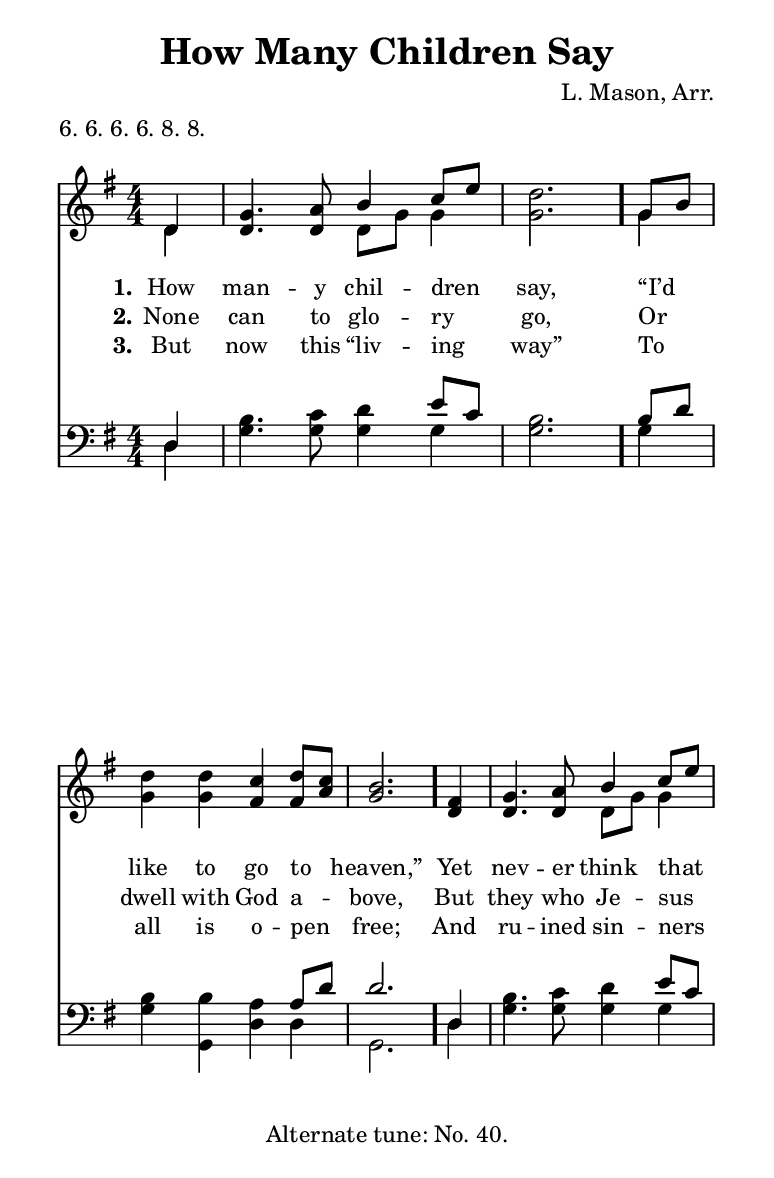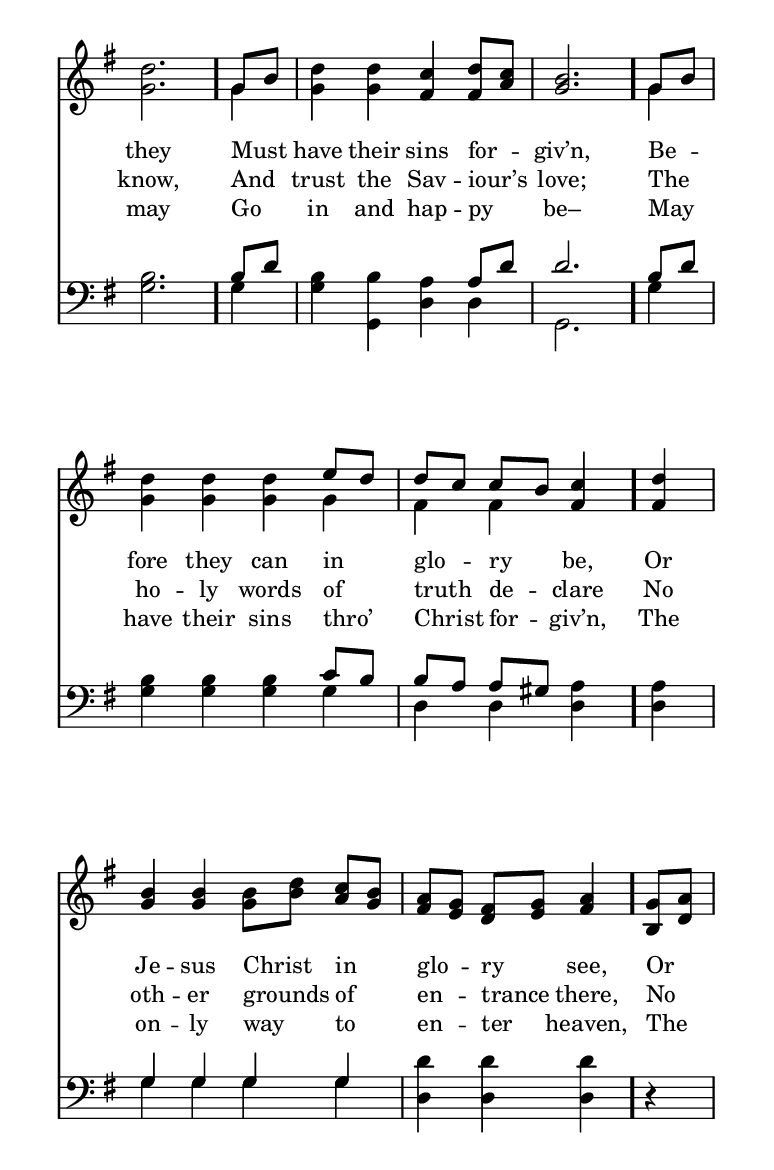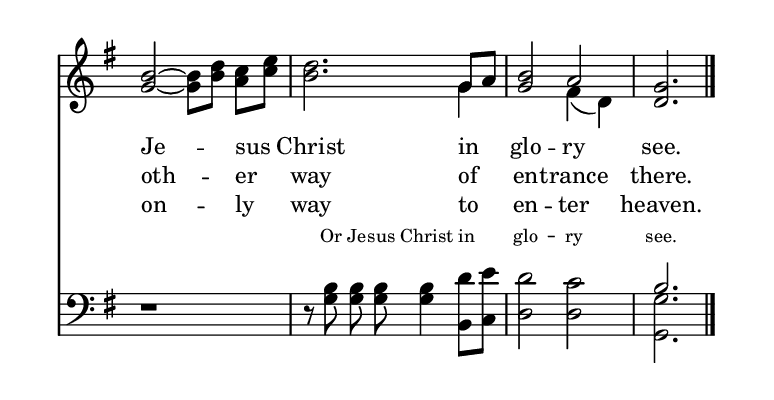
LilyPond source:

\include "common/global.ily"
\paper {
  \include "common/paper.ily"
  system-count = #(cond (is-eogsized 4) (#t #f))
  oddFooterMarkup = \markup { \fill-line { \on-the-fly \first-page "Alternate tune: No. 40." } }
}

\header{
  %children
  hymnnumber = "307"
  title = "How Many Children Say"
  tunename = "Lischer"
  meter = "6. 6. 6. 6. 8. 8."
  poet = ""
  composer = "L. Mason, Arr."
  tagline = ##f
}

global = {
  \include "common/overrides.ily"
  \override Staff.TimeSignature.style = #'numbered
  \time 4/4
  \override Score.MetronomeMark.transparent = ##t % hide all fermata changes too
  \tempo 4=100
  \key g \major
  \partial 4
  \autoBeamOff
}

notesSoprano = {
\global
\relative c' {

  d4 | g4. a8 b4 c8[ e] | d2.
  g,8[ b] | d4 d c d8[ c] | b2. \eogbreak
  fis4 | g4. a8 b4 c8[ e] | d2.
  g,8[ b] | d4 d c d8[ c] | b2. \eogbreak

  g8[ b] | d4 d d e8[ d] | d[ c] c[ b] c4
  d4 | b b b8[ d] c[ b] | a[ g] fis[ g] a4
  g8[ a] | b2 ~ b8[ d] c[ e] | d2. g,8[ a] | b2 a | g2.

  \bar "|."

}
}

notesAlto = {
\global
\relative e' {

  d4 | d4. d8 d[ g] g4 | g2.
  g4 | g g fis fis8[ a] | g2.
  d4 | d4. d8 d[ g] g4 | g2.
  g4 | g g fis fis8[ a] | g2.

  g4 | g g g g | fis fis fis
  fis4 | g g g8[ b] a[ g] | fis[ e] d[ e] fis4
  b,8[ d] | g2 ~ g8[ b] a[ c] | b2. g4 | g2 fis4( d) | d2.

}
}

notesTenor = {
\global
\relative a, {

  d4 | b'4. c8 d4 e8[ c] | b2.
  b8[ d] | b4 b a a8[ d] | d2.
  d,4 | b'4. c8 d4 e8[ c] | b2.
  b8[ d] | b4 b a a8[ d] | d2.

  b8[ d] | b4 b b c8[ b] | b[ a] a[ gis] a4
  a4 | g g g g | d' d d
  r4 | r1 | r8 b8 b b b4 d8[ e] | d2 c | b2.

}
}

notesBass = {
\global
\relative f {

  d4 | g4. g8 g4 g | g2.
  g4 | g g, d' d | g,2.
  d'4 | g4. g8 g4 g | g2.
  g4 | g g, d' d | g,2.

  g'4 | g g g g | d d d
  d4 | g g g g | d d d
  r4 | r1 | r8 g g g g4 b,8[ c] | d2 d | <g g,>2.

}
}

wordsA = \lyricmode {
\set stanza = "1."

How man -- y chil -- dren say, \bar "."
“I’d like to go to heaven,” \bar "."
Yet nev -- er think that they \bar "."
Must have their sins for -- giv’n, \bar "."
Be -- fore they can in glo -- ry be, \bar "."
%{HIDE>%} Or Je -- sus Christ in glo -- ry see, %{<HIDE%} \bar "."
Or Je -- sus Christ in glo -- ry see. \bar "."

}

wordsB = \lyricmode {
\set stanza = "2."

None can to glo -- ry go,
Or dwell with God a -- bove,
But they who Je -- sus know,
And trust the Sav -- iour’s love;
The ho -- ly words of truth de -- clare
%{HIDE>%} No oth -- er grounds of en -- trance there, %{<HIDE%}
No oth -- er way of en -- trance there.

}

wordsC = \lyricmode {
\set stanza = "3."

But now this “liv -- ing way”
To all is o -- pen free;
And ru -- ined sin -- ners may
Go in and hap -- py be–
May have their sins thro’ Christ for -- giv’n,
%{HIDE>%} The on -- ly way to en -- ter heaven, %{<HIDE%}
The on -- ly way to en -- ter heaven.

}

underWords = \lyricmode {
\override LyricText.font-size = #-2

\repeat unfold 40 \skip 4
Or Je -- sus Christ in glo -- ry see.

}

\score {
  \context ChoirStaff <<
    \context Staff = upper <<
      \set Staff.autoBeaming = ##f
      \set ChoirStaff.systemStartDelimiter = #'SystemStartBar
      \set ChoirStaff.printPartCombineTexts = ##f
      \partcombine #'(2 . 9) \notesSoprano \notesAlto
      \context NullVoice = sopranos { \voiceOne << \notesSoprano >> }
      \context NullVoice = altos { \voiceTwo << \notesAlto >> }
      \context Lyrics = one   \lyricsto sopranos \wordsA
      \context Lyrics = two   \lyricsto sopranos \wordsB
      \context Lyrics = three \lyricsto sopranos \wordsC
    >>
    \context Staff = men <<
      \set Staff.autoBeaming = ##f
      \clef bass
      \set ChoirStaff.printPartCombineTexts = ##f
      \partcombine #'(2 . 9) \notesTenor \notesBass
      \context NullVoice = tenors { \voiceOne << \notesTenor >> }
      \context NullVoice = basses { \voiceTwo << \notesBass >> }
      \context Lyrics = four \with { alignAboveContext = men } \lyricsto tenors \underWords
    >>
  >>
  \layout {
    \include "common/layout.ily"
  }
  \midi{
    \include "common/midi.ily"
  }
}

\version "2.19.49"  % necessary for upgrading to future LilyPond versions.

% vi:set et ts=2 sw=2 ai nocindent syntax=lilypond:
